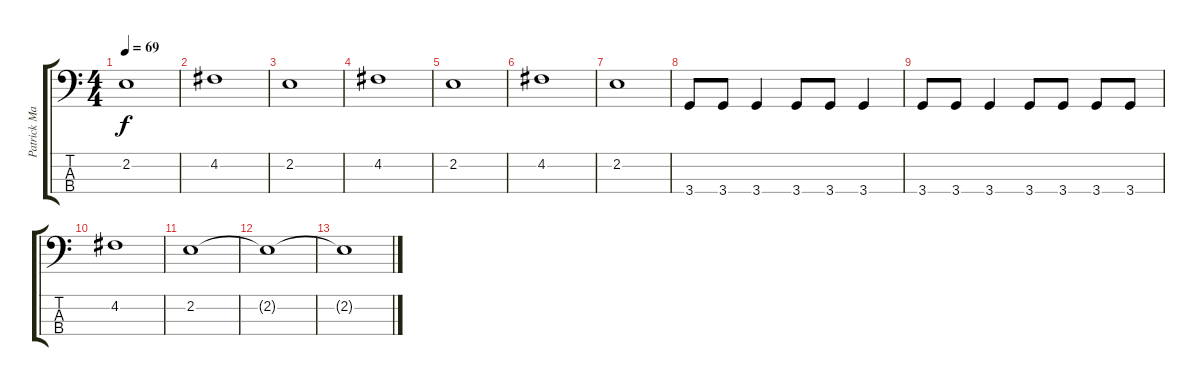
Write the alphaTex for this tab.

\track ("Patrick Mattews" "Patrick Ma") {instrument electricbasspick}
\staff {score tabs}
\tuning (G2 D2 A1 E1) {hide}
\ts (4 4)
\tempo 69
\clef f4
\ks c
2.2.1{dy f} |
4.2.1 |
2.2.1 |
4.2.1 |
2.2.1 |
4.2.1 |
2.2.1 |
3.4.8 3.4.8 3.4.4 3.4.8 3.4.8 3.4.4 |
3.4.8 3.4.8 3.4.4 3.4.8 3.4.8 3.4.8 3.4.8 |
4.2.1 |
2.2.1 |
2.2{t}.1 |
2.2{t}.1
